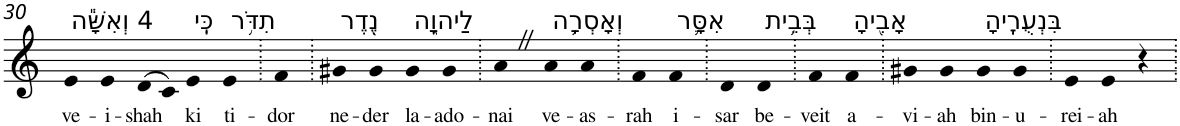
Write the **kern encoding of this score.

**kern	**text
*part1	*part1
*staff1	*staff1
*I"Piano	*
*I'Pno	*
!!LO:PB:g=z
*clefG2	*
*k[]	*
=30	=30
!LO:TX:a:t=4 וְאִשָּׁ֕ה	!
!	!LO:LY:b
4e	ve-
!	!LO:LY:b
4e	-i-
!	!LO:LY:b
(>8d	-shah
8c)	.
!LO:TX:a:t=כִּֽי	!
!	!LO:LY:b
4e	ki
!LO:TX:a:t=תִדֹּ֥ר	!
!	!LO:LY:b
4e	ti-
=31.	=31.
!	!LO:LY:b
4f	-dor
=32.	=32.
!LO:TX:a:t=נֶ֖דֶר	!
!	!LO:LY:b
4g#X	ne-
!	!LO:LY:b
4g#	-der
!LO:TX:a:t=לַיהוָ֑ה	!
!	!LO:LY:b
4g#	la-
!	!LO:LY:b
4g#	-ado-
=33.	=33.
!	!LO:LY:b
4aZ	-nai
!LO:TX:a:t=וְאָסְרָ֥ה	!
!	!LO:LY:b
4a	ve-
!	!LO:LY:b
4a	-as-
=34.	=34.
!	!LO:LY:b
4f	-rah
!LO:TX:a:t=אִסָּ֛ר	!
!	!LO:LY:b
4f	i-
=35.	=35.
!	!LO:LY:b
4d	-sar
!LO:TX:a:t=בְּבֵ֥ית	!
!	!LO:LY:b
4d	be-
=36.	=36.
!	!LO:LY:b
4f	-veit
!LO:TX:a:t=אָבִ֖יהָ	!
!	!LO:LY:b
4f	a-
=37.	=37.
!	!LO:LY:b
4g#X	-vi-
!	!LO:LY:b
4g#	-ah
!LO:TX:a:t=בִּנְעֻרֶֽיהָ	!
!	!LO:LY:b
4g#	bin-
!	!LO:LY:b
4g#	-u-
=38.	=38.
!	!LO:LY:b
4e	-rei-
!	!LO:LY:b
4e	-ah
4r	.
=.	=.
*-	*-
